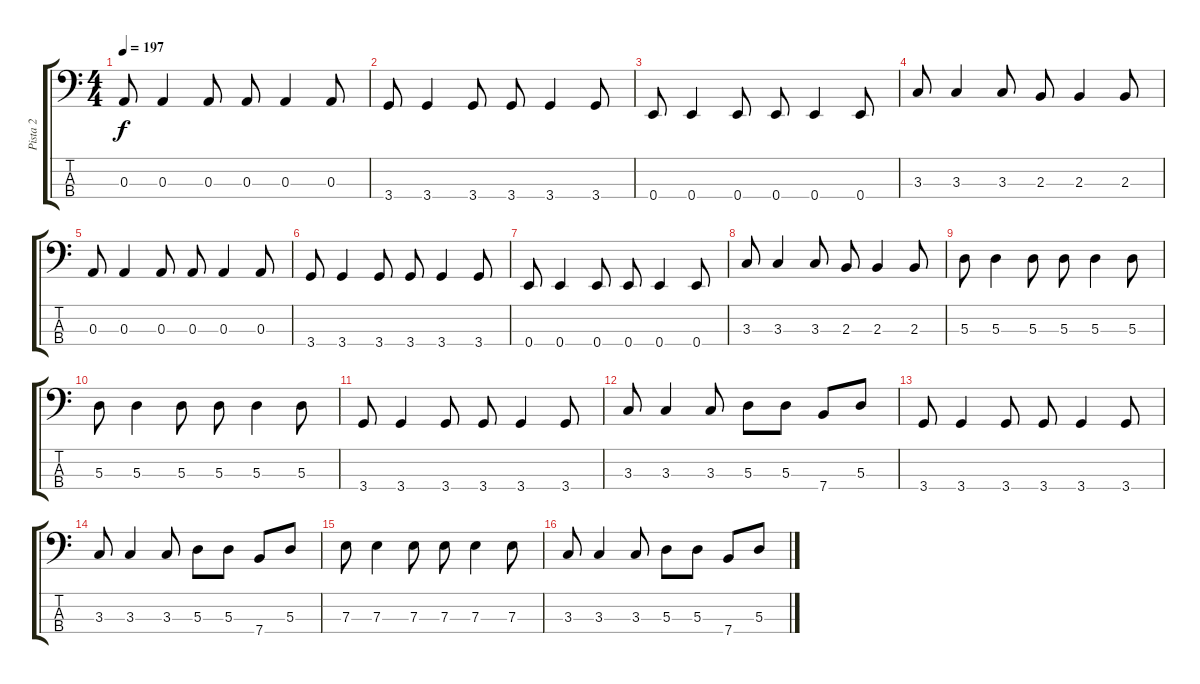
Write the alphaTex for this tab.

\track ("Pista 2" "Pista 2") {instrument electricbasspick}
\staff {score tabs}
\tuning (G2 D2 A1 E1) {hide}
\ts (4 4)
\tempo 197
\clef f4
\ks c
0.3.8{dy f} 0.3.4 0.3.8 0.3.8 0.3.4 0.3.8 |
3.4.8 3.4.4 3.4.8 3.4.8 3.4.4 3.4.8 |
0.4.8 0.4.4 0.4.8 0.4.8 0.4.4 0.4.8 |
3.3.8 3.3.4 3.3.8 2.3.8 2.3.4 2.3.8 |
0.3.8 0.3.4 0.3.8 0.3.8 0.3.4 0.3.8 |
3.4.8 3.4.4 3.4.8 3.4.8 3.4.4 3.4.8 |
0.4.8 0.4.4 0.4.8 0.4.8 0.4.4 0.4.8 |
3.3.8 3.3.4 3.3.8 2.3.8 2.3.4 2.3.8 |
5.3.8 5.3.4 5.3.8 5.3.8 5.3.4 5.3.8 |
5.3.8 5.3.4 5.3.8 5.3.8 5.3.4 5.3.8 |
3.4.8 3.4.4 3.4.8 3.4.8 3.4.4 3.4.8 |
3.3.8 3.3.4 3.3.8 5.3.8 5.3.8 7.4.8 5.3.8 |
3.4.8 3.4.4 3.4.8 3.4.8 3.4.4 3.4.8 |
3.3.8 3.3.4 3.3.8 5.3.8 5.3.8 7.4.8 5.3.8 |
7.3.8 7.3.4 7.3.8 7.3.8 7.3.4 7.3.8 |
3.3.8 3.3.4 3.3.8 5.3.8 5.3.8 7.4.8 5.3.8
